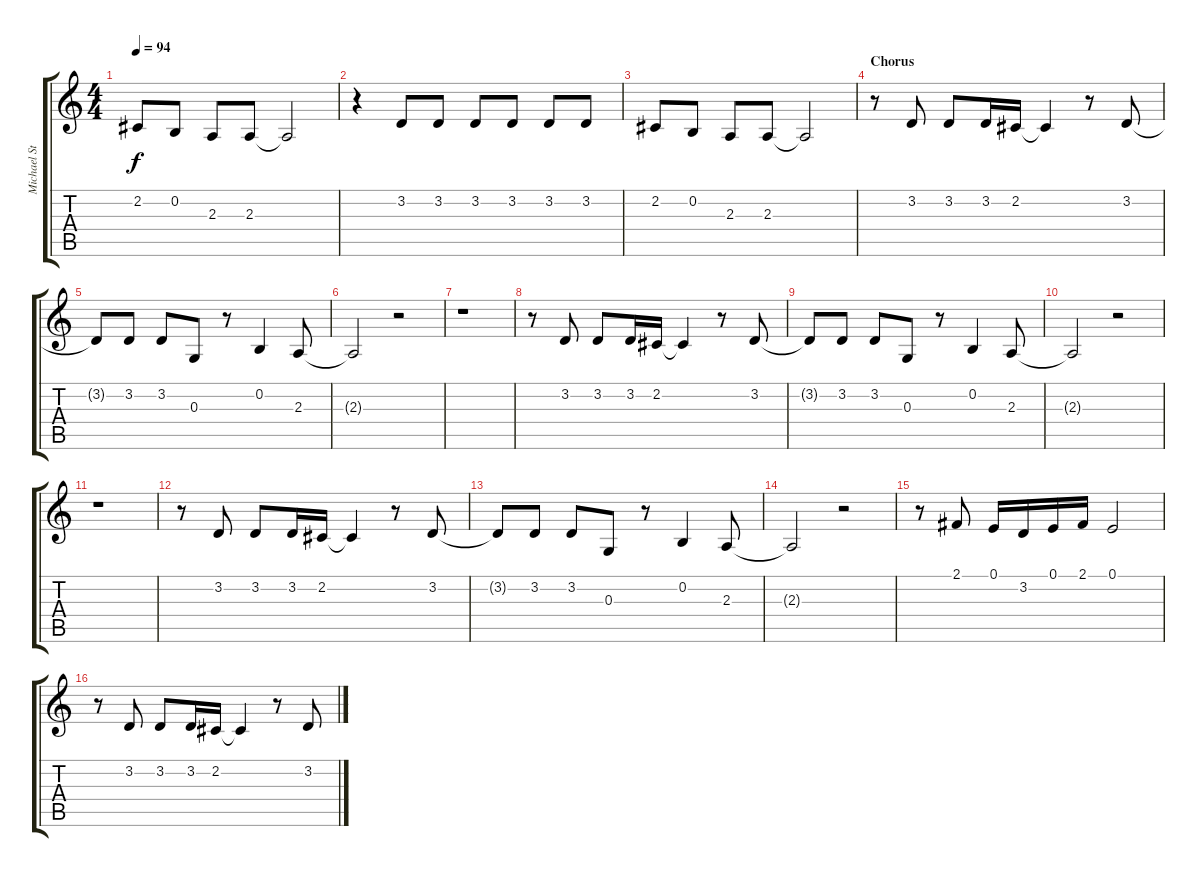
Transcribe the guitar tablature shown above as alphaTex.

\track ("Michael Stipe (Vocals)" "Michael St") {instrument lead2sawtooth}
\staff {score tabs}
\tuning (E4 B3 G3 D3 A2 E2) {hide}
\ts (4 4)
\tempo 94
\clef g2
\ks c
2.2.8{dy f} 0.2.8 2.3.8 2.3.8 2.3{t}.2 |
r.4 3.2.8 3.2.8 3.2.8 3.2.8 3.2.8 3.2.8 |
2.2.8 0.2.8 2.3.8 2.3.8 2.3{t}.2 |
\section ("" "Chorus")
r.8 3.2.8 3.2.8 3.2.16 2.2.16 2.2{t}.4 r.8 3.2.8 |
3.2{t}.8 3.2.8 3.2.8 0.3.8 r.8 0.2.4 2.3.8 |
2.3{t}.2 r.2 |
r.1 |
r.8 3.2.8 3.2.8 3.2.16 2.2.16 2.2{t}.4 r.8 3.2.8 |
3.2{t}.8 3.2.8 3.2.8 0.3.8 r.8 0.2.4 2.3.8 |
2.3{t}.2 r.2 |
r.1 |
r.8 3.2.8 3.2.8 3.2.16 2.2.16 2.2{t}.4 r.8 3.2.8 |
3.2{t}.8 3.2.8 3.2.8 0.3.8 r.8 0.2.4 2.3.8 |
2.3{t}.2 r.2 |
r.8 2.1.8 0.1.16 3.2.16 0.1.16 2.1.16 0.1.2 |
r.8 3.2.8 3.2.8 3.2.16 2.2.16 2.2{t}.4 r.8 3.2.8
